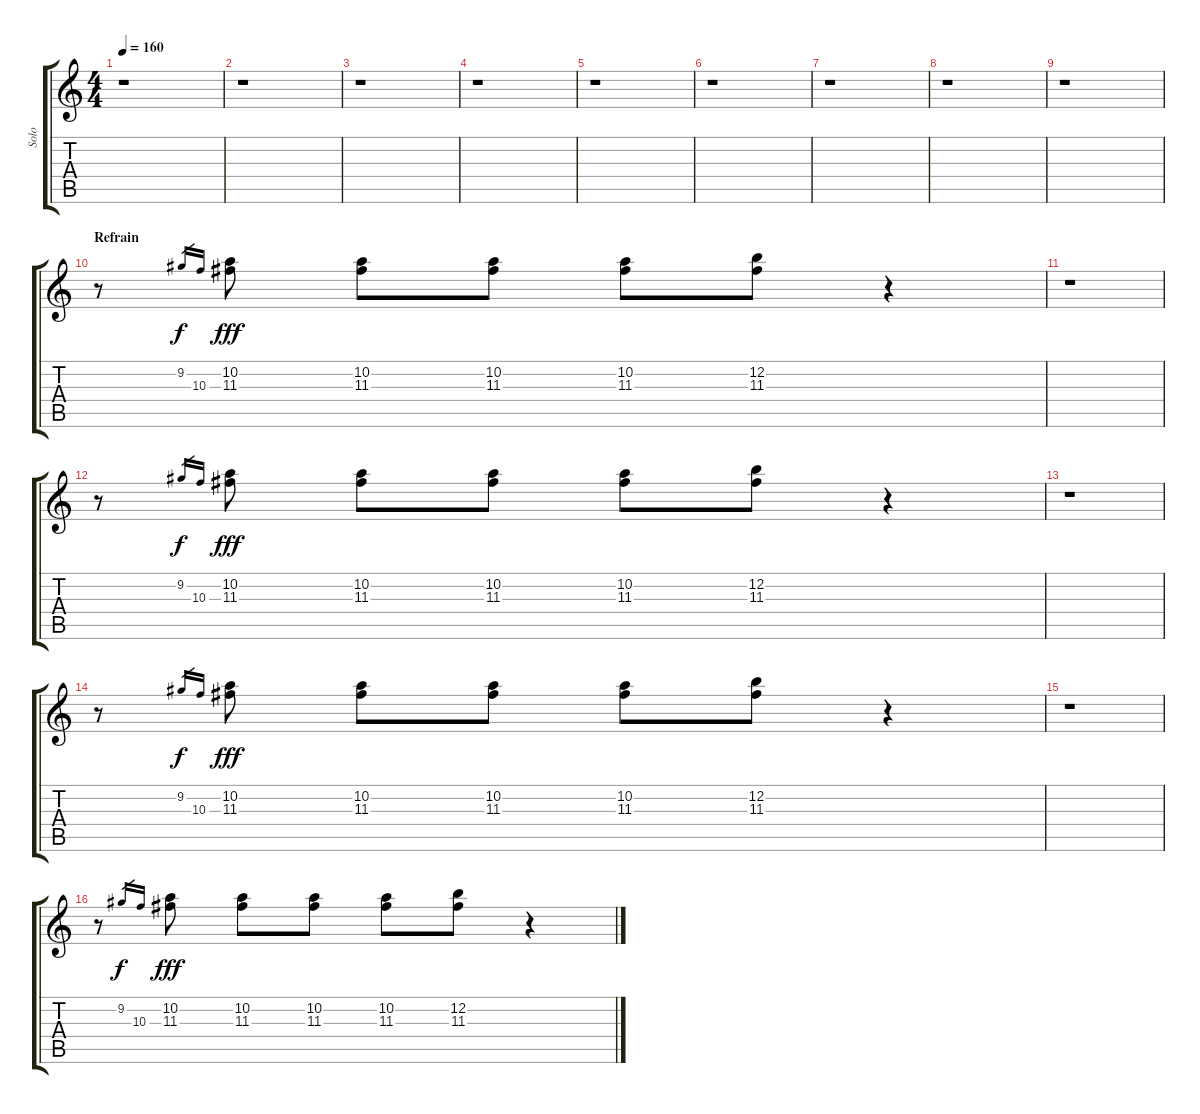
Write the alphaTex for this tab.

\track ("Solo" "Solo") {instrument overdrivenguitar}
\staff {score tabs}
\tuning (E4 B3 G3 D3 A2 E2) {hide}
\ts (4 4)
\tempo 160
\clef g2
\ks c
r.1{dy fff} |
r.1 |
r.1 |
r.1 |
r.1 |
r.1 |
r.1 |
r.1 |
r.1 |
\section ("" "Refrain")
r.8 9.2.16{gr dy f} 10.3.16{gr} (10.2 11.3).8{dy fff} (10.2 11.3).8 (10.2 11.3).8 (10.2 11.3).8 (12.2 11.3).8 r.4 |
r.1 |
r.8 9.2.16{gr dy f} 10.3.16{gr} (10.2 11.3).8{dy fff} (10.2 11.3).8 (10.2 11.3).8 (10.2 11.3).8 (12.2 11.3).8 r.4 |
r.1 |
r.8 9.2.16{gr dy f} 10.3.16{gr} (10.2 11.3).8{dy fff} (10.2 11.3).8 (10.2 11.3).8 (10.2 11.3).8 (12.2 11.3).8 r.4 |
r.1 |
r.8 9.2.16{gr dy f} 10.3.16{gr} (10.2 11.3).8{dy fff} (10.2 11.3).8 (10.2 11.3).8 (10.2 11.3).8 (12.2 11.3).8 r.4
